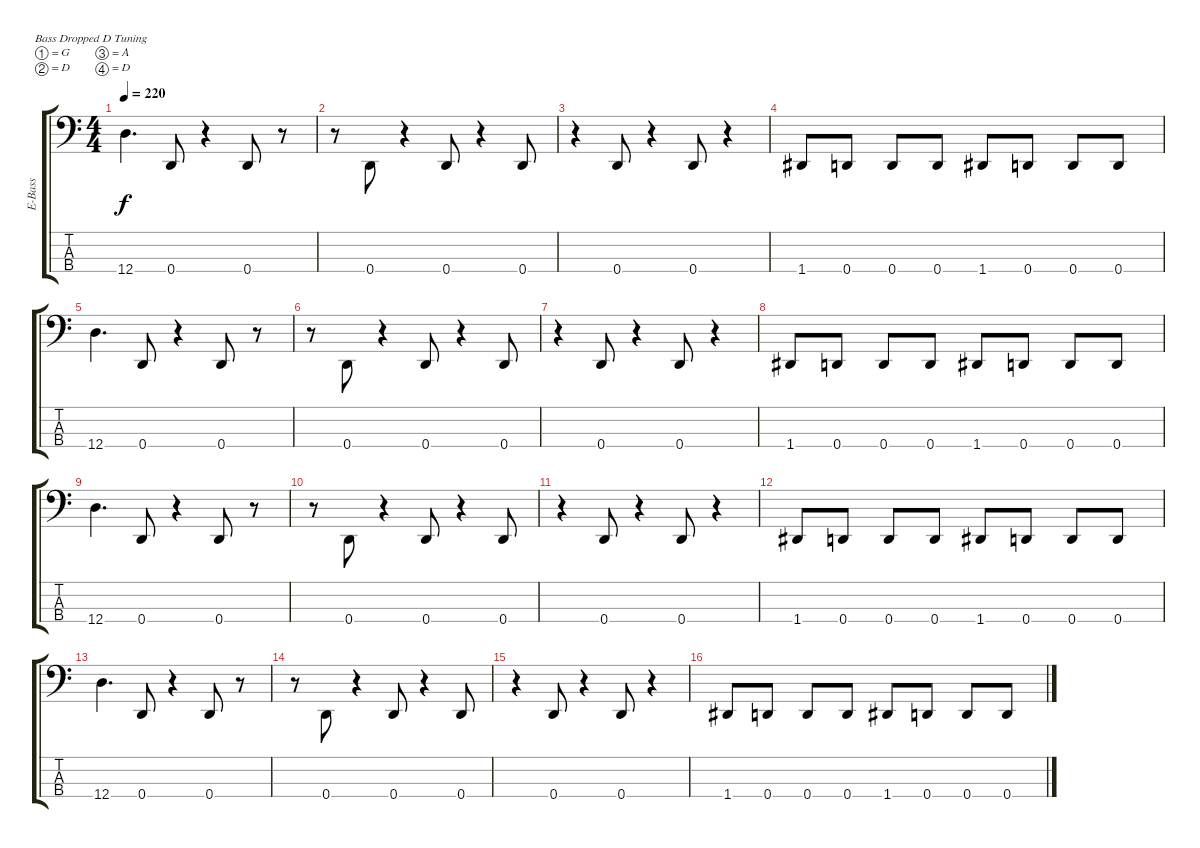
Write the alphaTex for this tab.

\bracketExtendMode groupsimilarinstruments
\otherSystemsTrackNameOrientation horizontal
\track ("Bass" "E-Bass") {instrument electricbassfinger}
\staff {score tabs}
\tuning (G2 D2 A1 D1)
\ts (4 4)
\tempo 220
\clef f4
\ks c
12.4.4{d dy f beam Down} 0.4.8{beam Up} r.4{beam Up} 0.4.8{beam Up} r.8{beam Up} |
r.8{beam Down} 0.4.8{beam Up} r.4{beam Up} 0.4.8{beam Up} r.4{beam Up} 0.4.8{beam Up} |
r.4{beam Down} 0.4.8{beam Up} r.4{beam Up} 0.4.8{beam Up} r.4{beam Up} |
1.4{acc #}.8{beam Up} 0.4.8{beam Up} 0.4.8{beam Up} 0.4.8{beam Up} 1.4{acc #}.8{beam Up} 0.4.8{beam Up} 0.4.8{beam Up} 0.4.8{beam Up} |
12.4.4{d beam Down} 0.4.8{beam Up} r.4{beam Up} 0.4.8{beam Up} r.8{beam Up} |
r.8{beam Down} 0.4.8{beam Up} r.4{beam Up} 0.4.8{beam Up} r.4{beam Up} 0.4.8{beam Up} |
r.4{beam Down} 0.4.8{beam Up} r.4{beam Up} 0.4.8{beam Up} r.4{beam Up} |
1.4{acc #}.8{beam Up} 0.4.8{beam Up} 0.4.8{beam Up} 0.4.8{beam Up} 1.4{acc #}.8{beam Up} 0.4.8{beam Up} 0.4.8{beam Up} 0.4.8{beam Up} |
12.4.4{d beam Down} 0.4.8{beam Up} r.4{beam Up} 0.4.8{beam Up} r.8{beam Up} |
r.8{beam Down} 0.4.8{beam Up} r.4{beam Up} 0.4.8{beam Up} r.4{beam Up} 0.4.8{beam Up} |
r.4{beam Down} 0.4.8{beam Up} r.4{beam Up} 0.4.8{beam Up} r.4{beam Up} |
1.4{acc #}.8{beam Up} 0.4.8{beam Up} 0.4.8{beam Up} 0.4.8{beam Up} 1.4{acc #}.8{beam Up} 0.4.8{beam Up} 0.4.8{beam Up} 0.4.8{beam Up} |
12.4.4{d beam Down} 0.4.8{beam Up} r.4{beam Up} 0.4.8{beam Up} r.8{beam Up} |
r.8{beam Down} 0.4.8{beam Up} r.4{beam Up} 0.4.8{beam Up} r.4{beam Up} 0.4.8{beam Up} |
r.4{beam Down} 0.4.8{beam Up} r.4{beam Up} 0.4.8{beam Up} r.4{beam Up} |
1.4{acc #}.8{beam Up} 0.4.8{beam Up} 0.4.8{beam Up} 0.4.8{beam Up} 1.4{acc #}.8{beam Up} 0.4.8{beam Up} 0.4.8{beam Up} 0.4.8{beam Up}
